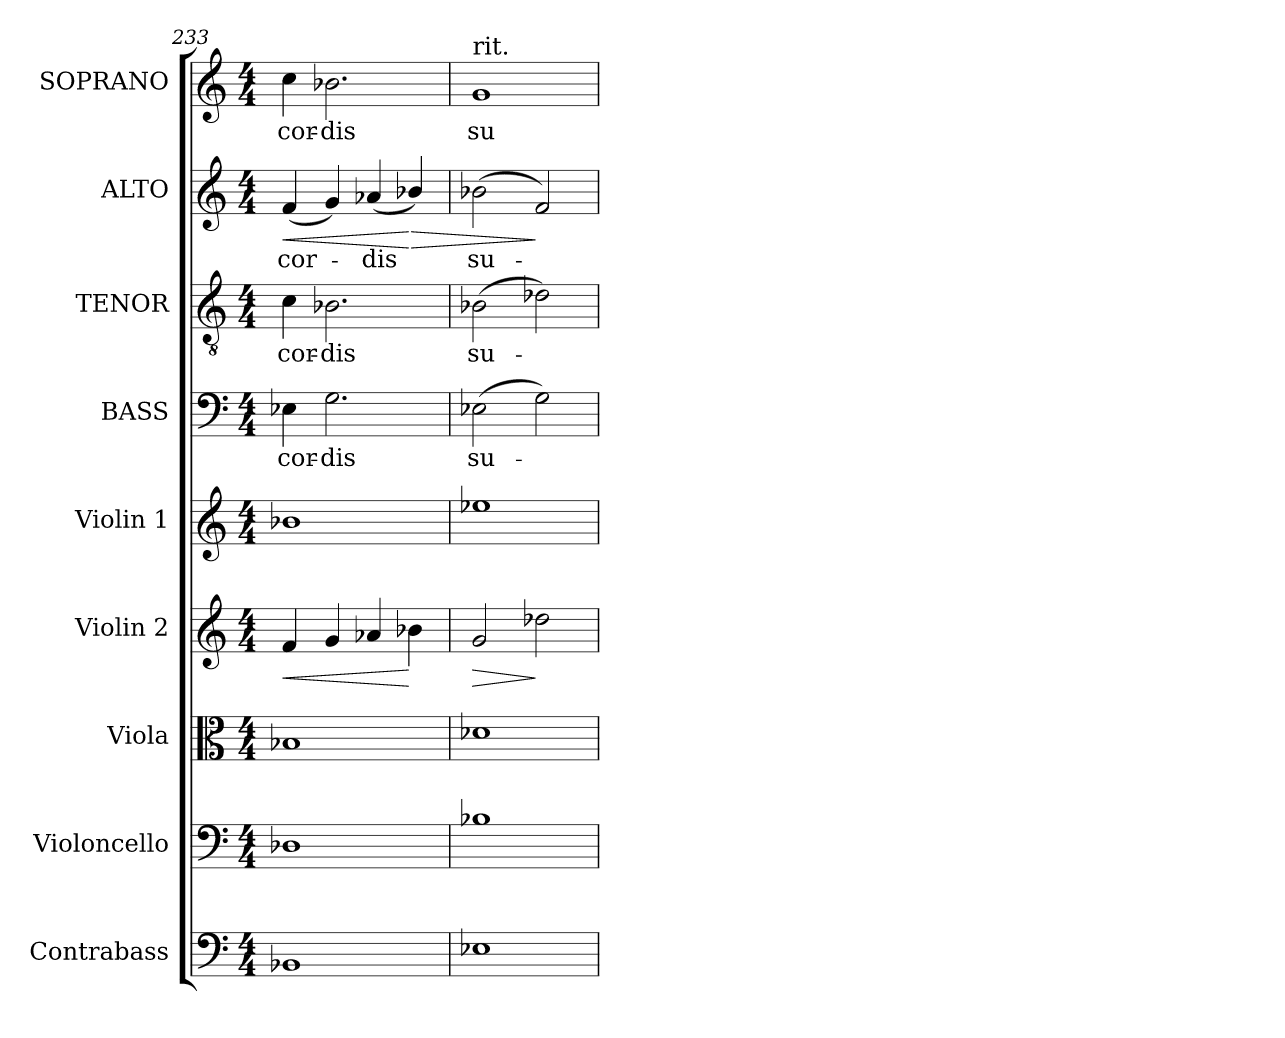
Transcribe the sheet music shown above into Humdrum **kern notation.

**kern	**kern	**kern	**kern	**dynam	**kern	**kern	**text	**kern	**text	**kern	**text	**dynam	**kern	**text
*part9	*part8	*part7	*part6	*part6	*part5	*part4	*part4	*part3	*part3	*part2	*part2	*part2	*part1	*part1
*staff9	*staff8	*staff7	*staff6	*staff6	*staff5	*staff4	*staff4	*staff3	*staff3	*staff2	*staff2	*staff2	*staff1	*staff1
*I"Contrabass	*I"Violoncello	*I"Viola	*I"Violin 2	*	*I"Violin 1	*I"BASS	*	*I"TENOR	*	*I"ALTO	*	*	*I"SOPRANO	*
*I'Cb.	*I'Vc.	*I'Vla.	*I'Vln. 2	*	*I'Vln. 1	*I'B.	*	*I'T.	*	*I'A.	*	*	*I'S.	*
*clefF4	*clefF4	*clefC3	*clefG2	*	*clefG2	*clefF4	*	*clefGv2	*	*clefG2	*	*	*clefG2	*
*ITrd7c12	*	*	*	*	*	*	*	*ITrd7c12	*	*	*	*	*	*
*k[]	*k[]	*k[]	*k[]	*	*k[]	*k[]	*	*k[]	*	*k[]	*	*	*k[]	*
*C:	*C:	*C:	*C:	*	*C:	*C:	*	*C:	*	*C:	*	*	*C:	*
*M4/4	*M4/4	*M4/4	*M4/4	*	*M4/4	*M4/4	*	*M4/4	*	*M4/4	*	*	*M4/4	*
=233	=233	=233	=233	=233	=233	=233	=233	=233	=233	=233	=233	=233	=233	=233
!	!	!	!	!LO:HP:b	!	!	!	!	!	!	!	!	!	!
!	!	!	!	!	!	!	!LO:LY:b:color=#000000	!	!	!	!	!	!	!
!	!	!	!	!	!	!	!	!	!LO:LY:b:color=#000000	!	!	!	!	!
!	!	!	!	!	!	!	!	!	!	!	!LO:LY:b:color=#000000	!LO:HP:b	!	!
!	!	!	!	!	!	!	!	!	!	!	!	!	!	!LO:LY:b:color=#000000
1BBB-Xi	1D-Xi	1B-Xi	4fi/	<	1b-Xi	4E-Xi\	cor-	4Ci\	cor-	(4fi/	cor-	<	4cci\	cor-
!	!	!	!	!	!	!	!LO:LY:b:color=#000000	!	!	!	!	!	!	!
!	!	!	!	!	!	!	!	!	!LO:LY:b:color=#000000	!	!	!	!	!
!	!	!	!	!	!	!	!	!	!	!	!	!	!	!LO:LY:b:color=#000000
.	.	.	4gi/	.	.	2.Gi\	-dis	2.BB-Xi\	-dis	4gi/)	.	.	2.b-Xi\	-dis
!	!	!	!	!	!	!	!	!	!	!	!LO:LY:b:color=#000000	!	!	!
.	.	.	4a-Xi/	.	.	.	.	.	.	(4a-Xi/	-dis	.	.	.
!	!	!	!	!	!	!	!	!	!	!	!	!LO:HP:n=1:b	!	!
.	.	.	4b-Xi\	[	.	.	.	.	.	4b-Xi/)	.	[ >	.	.
=234	=234	=234	=234	=234	=234	=234	=234	=234	=234	=234	=234	=234	=234	=234
!	!	!	!	!LO:HP:b	!	!	!	!	!	!	!	!	!	!
!	!	!	!	!	!	!	!LO:LY:b:color=#000000	!	!	!	!	!	!	!
!	!	!	!	!	!	!	!	!	!LO:LY:b:color=#000000	!	!	!	!	!
!	!	!	!	!	!	!	!	!	!	!	!LO:LY:b:color=#000000	!	!	!
!	!	!	!	!	!	!	!	!	!	!	!	!	!LO:TX:t=rit.	!
!	!	!	!	!	!	!	!	!	!	!	!	!	!	!LO:LY:b:color=#000000
1EE-Xi	1B-Xi	1d-Xi	2gi/	>	1ee-Xi	(2E-Xi\	su-	(2BB-Xi\	su-	(2b-Xi\	su-	.	1gi	su-
.	.	.	2dd-Xi\	]	.	2Gi\)	.	2D-Xi\)	.	2fi/)	.	]	.	.
=	=	=	=	=	=	=	=	=	=	=	=	=	=	=
*-	*-	*-	*-	*-	*-	*-	*-	*-	*-	*-	*-	*-	*-	*-
